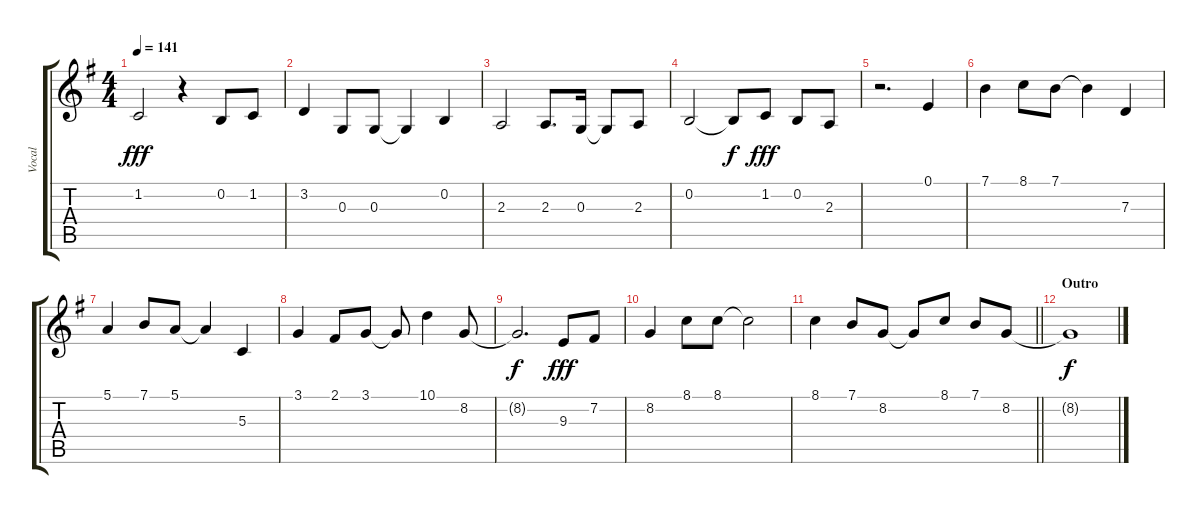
\track ("Vocal" "Vocal") {instrument voiceoohs}
\staff {score tabs}
\tuning (E4 B3 G3 D3 A2 E2) {hide}
\ts (4 4)
\tempo 141
\clef g2
\ks g
1.2{t}.2{dy fff} r.4 0.2.8 1.2.8 |
3.2.4 0.3.8 0.3.8 0.3{t}.4 0.2.4 |
2.3.2 2.3.8{d} 0.3.16 0.3{t}.8 2.3.8 |
0.2.2 0.2{t}.8{dy f} 1.2.8{dy fff} 0.2.8 2.3.8 |
r.2{d} 0.1.4 |
7.1.4 8.1.8 7.1.8 7.1{t}.4 7.3.4 |
5.1.4 7.1.8 5.1.8 5.1{t}.4 5.3.4 |
3.1.4 2.1.8 3.1.8 3.1{t}.8 10.1.4 8.2.8 |
8.2{t}.2{d dy f} 9.3.8{dy fff} 7.2.8 |
8.2.4 8.1.8 8.1.8 8.1{t}.2 |
\barLineRight lightlight
8.1.4 7.1.8 8.2.8 8.2{t}.8 8.1.8 7.1.8 8.2.8 |
\section ("" "Outro")
8.2{t}.1{dy f}
